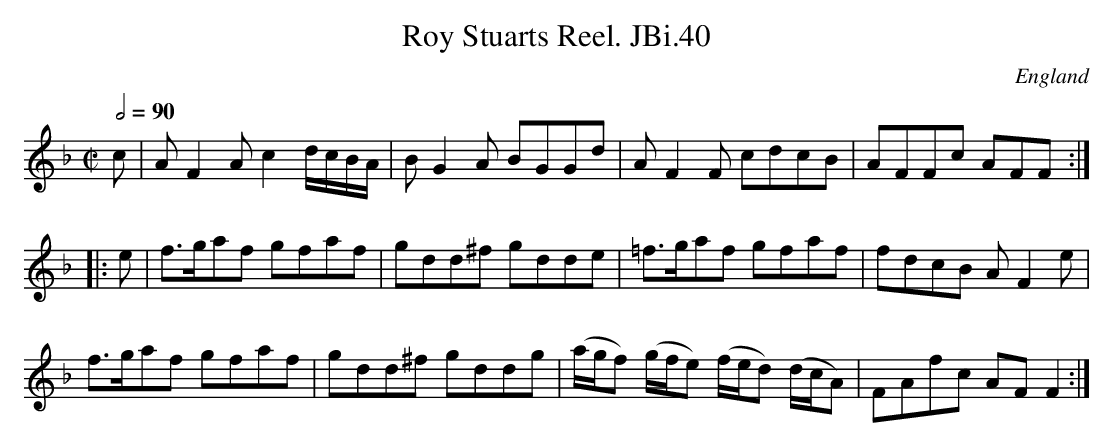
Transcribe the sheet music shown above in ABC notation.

X:1
T:Roy Stuarts Reel. JBi.40
L:1/8
M:C|
O:England
Q:1/2=90
K:F
c|AF2Ac2d/c/B/A/|BG2A BGGd|AF2F cdcB|AFFc AFF:|!
|:e|f>gaf gfaf|gdd^f gdde|=f>gaf gfaf|fdcB AF2e|!
f>gaf gfaf|gdd^f gddg|(a/g/f) (g/f/e) (f/e/d) (d/c/A)|FAfc AFF2:|
